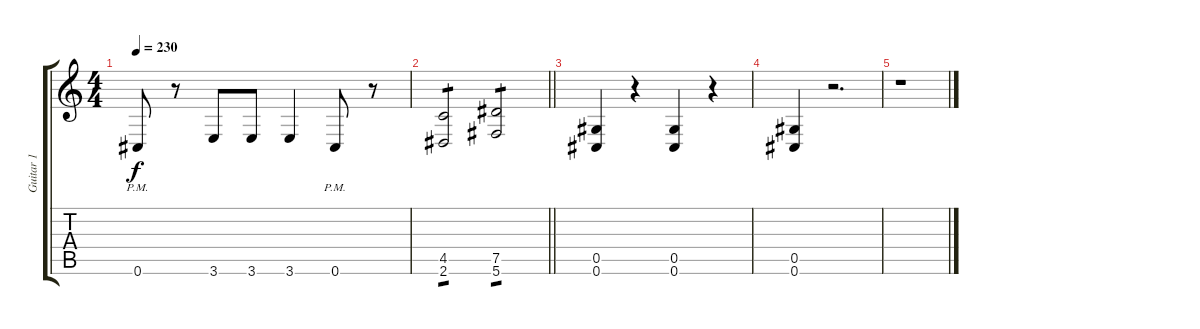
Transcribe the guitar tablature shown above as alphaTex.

\track ("Guitar 1" "Guitar 1") {instrument distortionguitar}
\staff {score tabs}
\tuning (Eb4 Bb3 Gb3 Db3 Ab2 Db2) {hide}
\ts (4 4)
\tempo 230
\clef g2
\ks c
0.6{pm}.8{dy f} r.8 3.6.8 3.6.8 3.6.4 0.6{pm}.8 r.8 |
\barLineRight lightlight
(4.5 2.6).2{tp 1} (7.5 5.6).2{tp 1} |
(0.5 0.6).4 r.4 (0.5 0.6).4 r.4 |
(0.5 0.6).4 r.2{d} |
r.1
